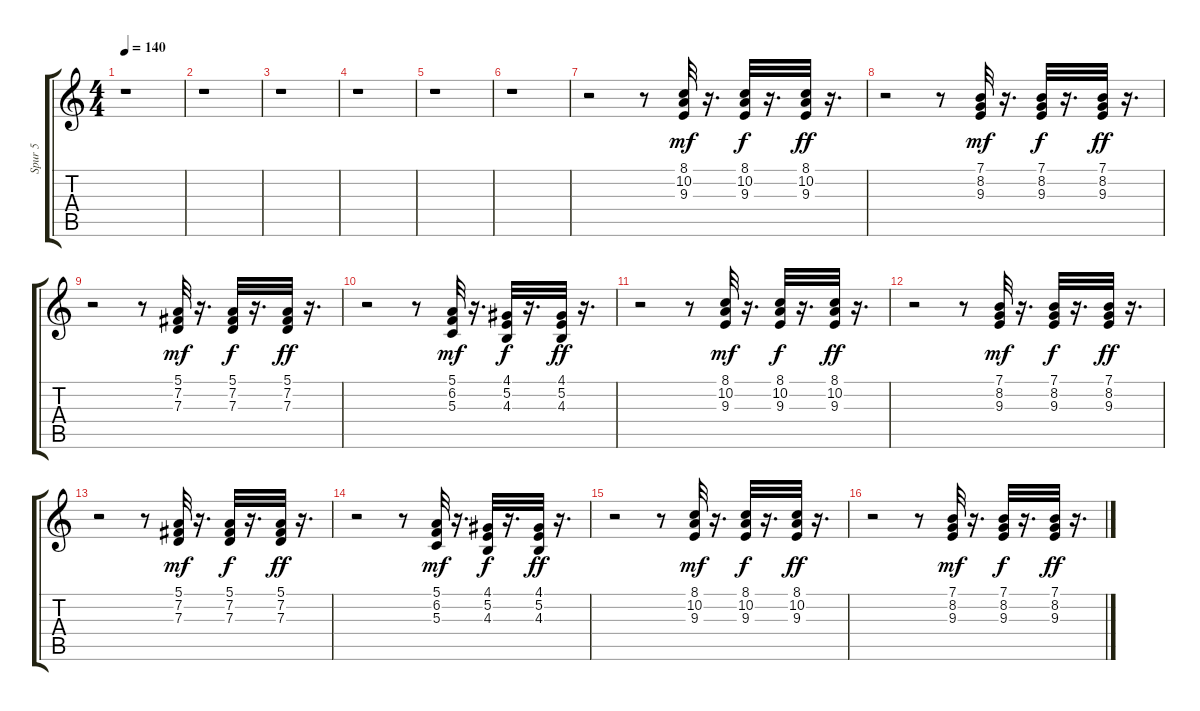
\track ("Spur 5" "Spur 5") {instrument acousticgrandpiano}
\staff {score tabs}
\tuning (E4 B3 G3 D3 A2 E2) {hide}
\ts (4 4)
\tempo 140
\clef g2
\ks c
r.1{dy ff} |
r.1 |
r.1 |
r.1 |
r.1 |
r.1 |
r.2 r.8 (8.1 10.2 9.3).32{dy mf} r.16{d} (8.1 10.2 9.3).32{dy f} r.16{d} (8.1 10.2 9.3).32{dy ff} r.16{d} |
r.2 r.8 (7.1 8.2 9.3).32{dy mf} r.16{d} (7.1 8.2 9.3).32{dy f} r.16{d} (7.1 8.2 9.3).32{dy ff} r.16{d} |
r.2 r.8 (5.1 7.2 7.3).32{dy mf} r.16{d} (5.1 7.2 7.3).32{dy f} r.16{d} (5.1 7.2 7.3).32{dy ff} r.16{d} |
r.2 r.8 (5.1 6.2 5.3).32{dy mf} r.16{d} (4.1 5.2 4.3).32{dy f} r.16{d} (4.1 5.2 4.3).32{dy ff} r.16{d} |
r.2 r.8 (8.1 10.2 9.3).32{dy mf} r.16{d} (8.1 10.2 9.3).32{dy f} r.16{d} (8.1 10.2 9.3).32{dy ff} r.16{d} |
r.2 r.8 (7.1 8.2 9.3).32{dy mf} r.16{d} (7.1 8.2 9.3).32{dy f} r.16{d} (7.1 8.2 9.3).32{dy ff} r.16{d} |
r.2 r.8 (5.1 7.2 7.3).32{dy mf} r.16{d} (5.1 7.2 7.3).32{dy f} r.16{d} (5.1 7.2 7.3).32{dy ff} r.16{d} |
r.2 r.8 (5.1 6.2 5.3).32{dy mf} r.16{d} (4.1 5.2 4.3).32{dy f} r.16{d} (4.1 5.2 4.3).32{dy ff} r.16{d} |
r.2 r.8 (8.1 10.2 9.3).32{dy mf} r.16{d} (8.1 10.2 9.3).32{dy f} r.16{d} (8.1 10.2 9.3).32{dy ff} r.16{d} |
r.2 r.8 (7.1 8.2 9.3).32{dy mf} r.16{d} (7.1 8.2 9.3).32{dy f} r.16{d} (7.1 8.2 9.3).32{dy ff} r.16{d}
